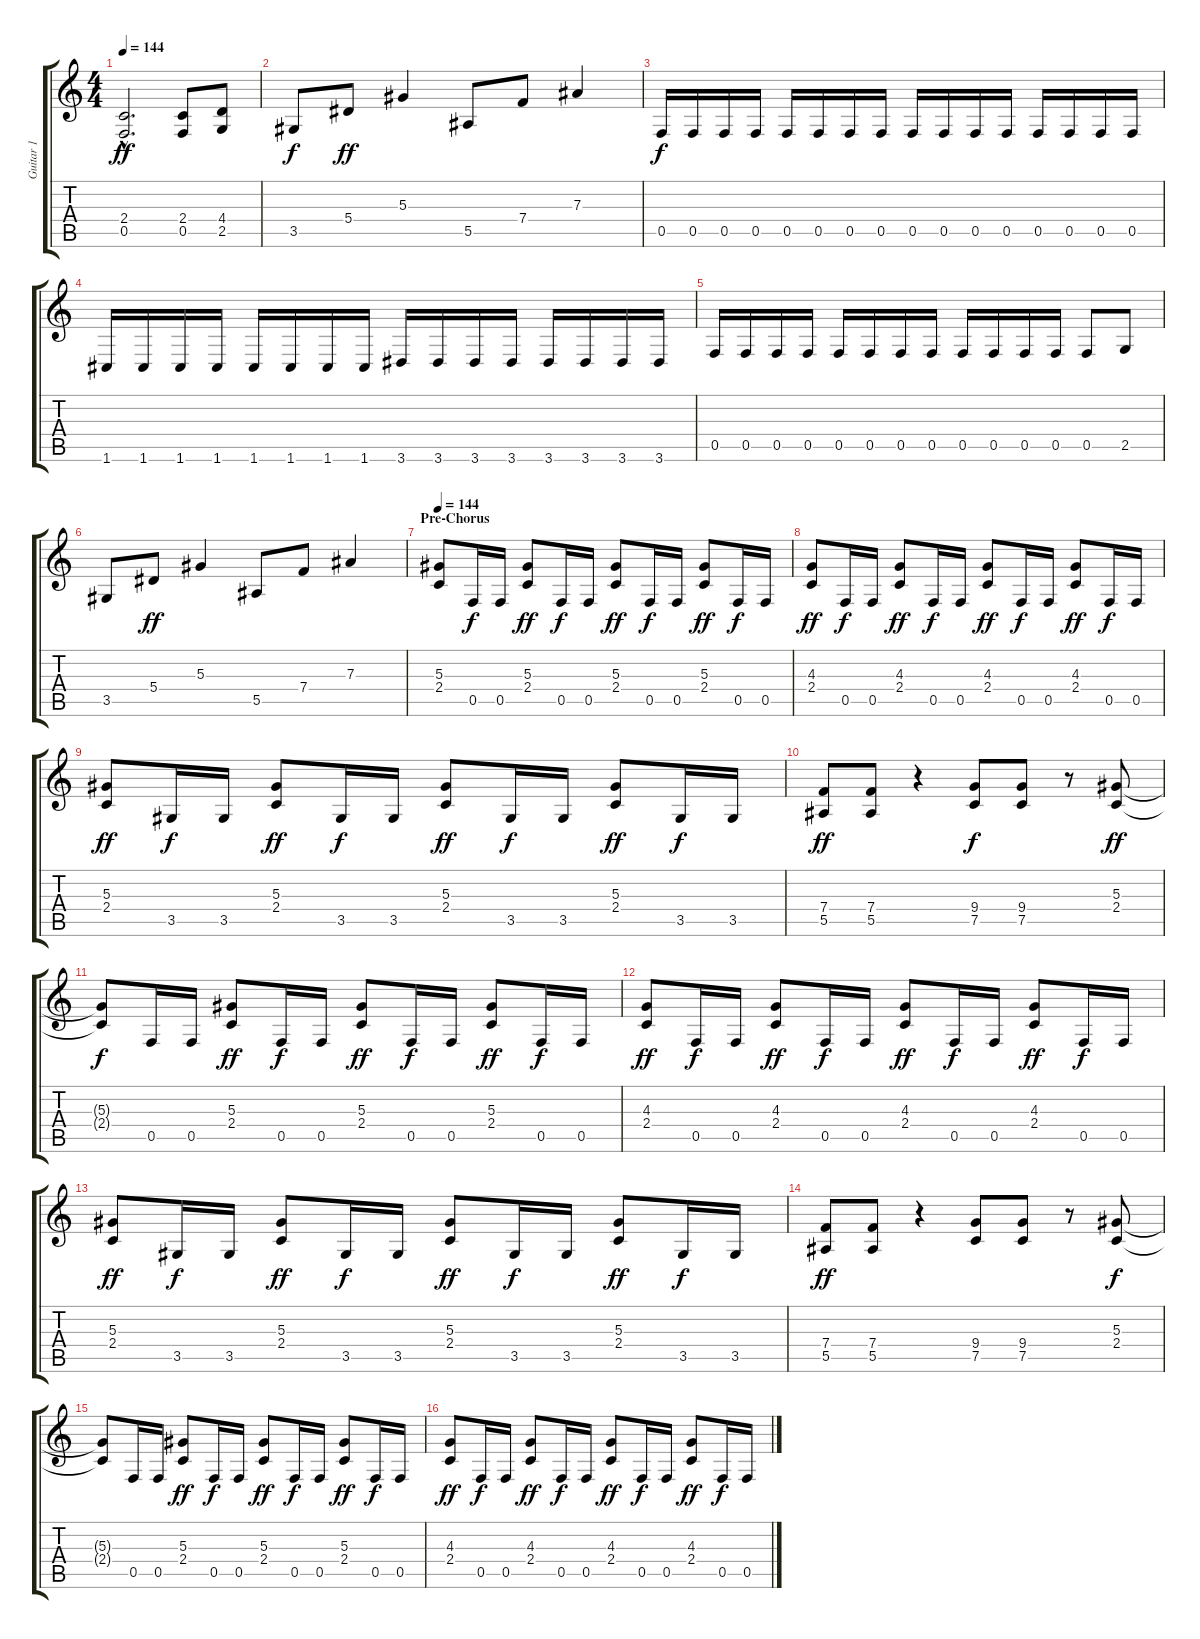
\track ("Guitar 1" "Guitar 1") {instrument distortionguitar}
\staff {score tabs}
\tuning (C4 G3 Eb3 Bb2 F2 C2) {hide}
\ts (4 4)
\tempo 144
\clef g2
\ks c
(2.4{hac} 0.5{hac}).2{d dy ff} (2.4 0.5).8 (4.4 2.5).8 |
3.5.8{dy f} 5.4.8{dy ff} 5.3.4 5.5.8 7.4.8 7.3.4 |
0.5.16{dy f} 0.5.16 0.5.16 0.5.16 0.5.16 0.5.16 0.5.16 0.5.16 0.5.16 0.5.16 0.5.16 0.5.16 0.5.16 0.5.16 0.5.16 0.5.16 |
1.6.16 1.6.16 1.6.16 1.6.16 1.6.16 1.6.16 1.6.16 1.6.16 3.6.16 3.6.16 3.6.16 3.6.16 3.6.16 3.6.16 3.6.16 3.6.16 |
0.5.16 0.5.16 0.5.16 0.5.16 0.5.16 0.5.16 0.5.16 0.5.16 0.5.16 0.5.16 0.5.16 0.5.16 0.5.8 2.5.8 |
3.5.8 5.4.8{dy ff} 5.3.4 5.5.8 7.4.8 7.3.4 |
\section ("" "Pre-Chorus")
\tempo 144
(5.3 2.4).8 0.5.16{dy f} 0.5.16 (5.3 2.4).8{dy ff} 0.5.16{dy f} 0.5.16 (5.3 2.4).8{dy ff} 0.5.16{dy f} 0.5.16 (5.3 2.4).8{dy ff} 0.5.16{dy f} 0.5.16 |
(4.3 2.4).8{dy ff} 0.5.16{dy f} 0.5.16 (4.3 2.4).8{dy ff} 0.5.16{dy f} 0.5.16 (4.3 2.4).8{dy ff} 0.5.16{dy f} 0.5.16 (4.3 2.4).8{dy ff} 0.5.16{dy f} 0.5.16 |
(5.3 2.4).8{dy ff} 3.5.16{dy f} 3.5.16 (5.3 2.4).8{dy ff} 3.5.16{dy f} 3.5.16 (5.3 2.4).8{dy ff} 3.5.16{dy f} 3.5.16 (5.3 2.4).8{dy ff} 3.5.16{dy f} 3.5.16 |
(7.4 5.5).8{dy ff} (7.4 5.5).8 r.4 (9.4 7.5).8{dy f} (9.4 7.5).8 r.8 (5.3 2.4).8{dy ff} |
(5.3{t} 2.4{t}).8{dy f} 0.5.16 0.5.16 (5.3 2.4).8{dy ff} 0.5.16{dy f} 0.5.16 (5.3 2.4).8{dy ff} 0.5.16{dy f} 0.5.16 (5.3 2.4).8{dy ff} 0.5.16{dy f} 0.5.16 |
(4.3 2.4).8{dy ff} 0.5.16{dy f} 0.5.16 (4.3 2.4).8{dy ff} 0.5.16{dy f} 0.5.16 (4.3 2.4).8{dy ff} 0.5.16{dy f} 0.5.16 (4.3 2.4).8{dy ff} 0.5.16{dy f} 0.5.16 |
(5.3 2.4).8{dy ff} 3.5.16{dy f} 3.5.16 (5.3 2.4).8{dy ff} 3.5.16{dy f} 3.5.16 (5.3 2.4).8{dy ff} 3.5.16{dy f} 3.5.16 (5.3 2.4).8{dy ff} 3.5.16{dy f} 3.5.16 |
(7.4 5.5).8{dy ff} (7.4 5.5).8 r.4 (9.4 7.5).8 (9.4 7.5).8 r.8 (5.3 2.4).8{dy f} |
(5.3{t} 2.4{t}).8 0.5.16 0.5.16 (5.3 2.4).8{dy ff} 0.5.16{dy f} 0.5.16 (5.3 2.4).8{dy ff} 0.5.16{dy f} 0.5.16 (5.3 2.4).8{dy ff} 0.5.16{dy f} 0.5.16 |
(4.3 2.4).8{dy ff} 0.5.16{dy f} 0.5.16 (4.3 2.4).8{dy ff} 0.5.16{dy f} 0.5.16 (4.3 2.4).8{dy ff} 0.5.16{dy f} 0.5.16 (4.3 2.4).8{dy ff} 0.5.16{dy f} 0.5.16
